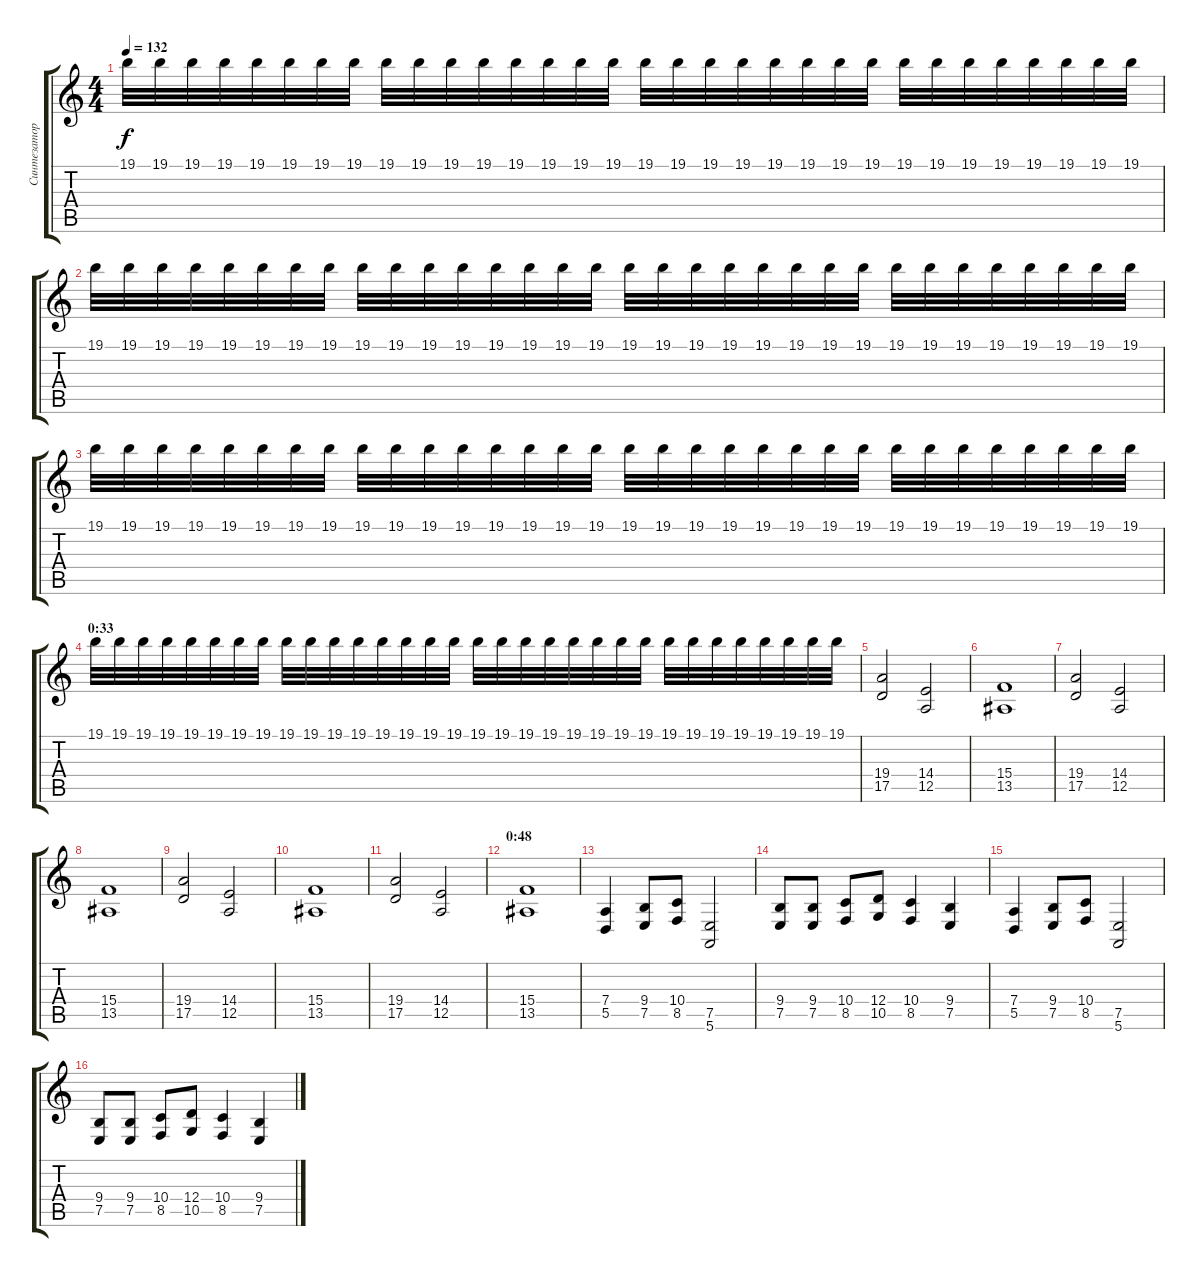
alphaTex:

\track ("Синтезатор" "Синтезатор") {instrument churchorgan}
\staff {score tabs}
\tuning (E4 B3 G3 D3 A2 E2) {hide}
\ts (4 4)
\tempo 132
\clef g2
\ks c
19.1.32{dy f} 19.1.32 19.1.32 19.1.32 19.1.32 19.1.32 19.1.32 19.1.32 19.1.32 19.1.32 19.1.32 19.1.32 19.1.32 19.1.32 19.1.32 19.1.32 19.1.32 19.1.32 19.1.32 19.1.32 19.1.32 19.1.32 19.1.32 19.1.32 19.1.32 19.1.32 19.1.32 19.1.32 19.1.32 19.1.32 19.1.32 19.1.32 |
19.1.32 19.1.32 19.1.32 19.1.32 19.1.32 19.1.32 19.1.32 19.1.32 19.1.32 19.1.32 19.1.32 19.1.32 19.1.32 19.1.32 19.1.32 19.1.32 19.1.32 19.1.32 19.1.32 19.1.32 19.1.32 19.1.32 19.1.32 19.1.32 19.1.32 19.1.32 19.1.32 19.1.32 19.1.32 19.1.32 19.1.32 19.1.32 |
19.1.32 19.1.32 19.1.32 19.1.32 19.1.32 19.1.32 19.1.32 19.1.32 19.1.32 19.1.32 19.1.32 19.1.32 19.1.32 19.1.32 19.1.32 19.1.32 19.1.32 19.1.32 19.1.32 19.1.32 19.1.32 19.1.32 19.1.32 19.1.32 19.1.32 19.1.32 19.1.32 19.1.32 19.1.32 19.1.32 19.1.32 19.1.32 |
\section ("" "0:33")
19.1.32 19.1.32 19.1.32 19.1.32 19.1.32 19.1.32 19.1.32 19.1.32 19.1.32 19.1.32 19.1.32 19.1.32 19.1.32 19.1.32 19.1.32 19.1.32 19.1.32 19.1.32 19.1.32 19.1.32 19.1.32 19.1.32 19.1.32 19.1.32 19.1.32 19.1.32 19.1.32 19.1.32 19.1.32 19.1.32 19.1.32 19.1.32 |
(19.4 17.5).2 (14.4 12.5).2 |
(15.4 13.5).1 |
(19.4 17.5).2 (14.4 12.5).2 |
(15.4 13.5).1 |
(19.4 17.5).2 (14.4 12.5).2 |
(15.4 13.5).1 |
(19.4 17.5).2 (14.4 12.5).2 |
\section ("" "0:48")
(15.4 13.5).1 |
(7.4 5.5).4 (9.4 7.5).8 (10.4 8.5).8 (7.5 5.6).2 |
(9.4 7.5).8 (9.4 7.5).8 (10.4 8.5).8 (12.4 10.5).8 (10.4 8.5).4 (9.4 7.5).4 |
(7.4 5.5).4 (9.4 7.5).8 (10.4 8.5).8 (7.5 5.6).2 |
(9.4 7.5).8 (9.4 7.5).8 (10.4 8.5).8 (12.4 10.5).8 (10.4 8.5).4 (9.4 7.5).4
